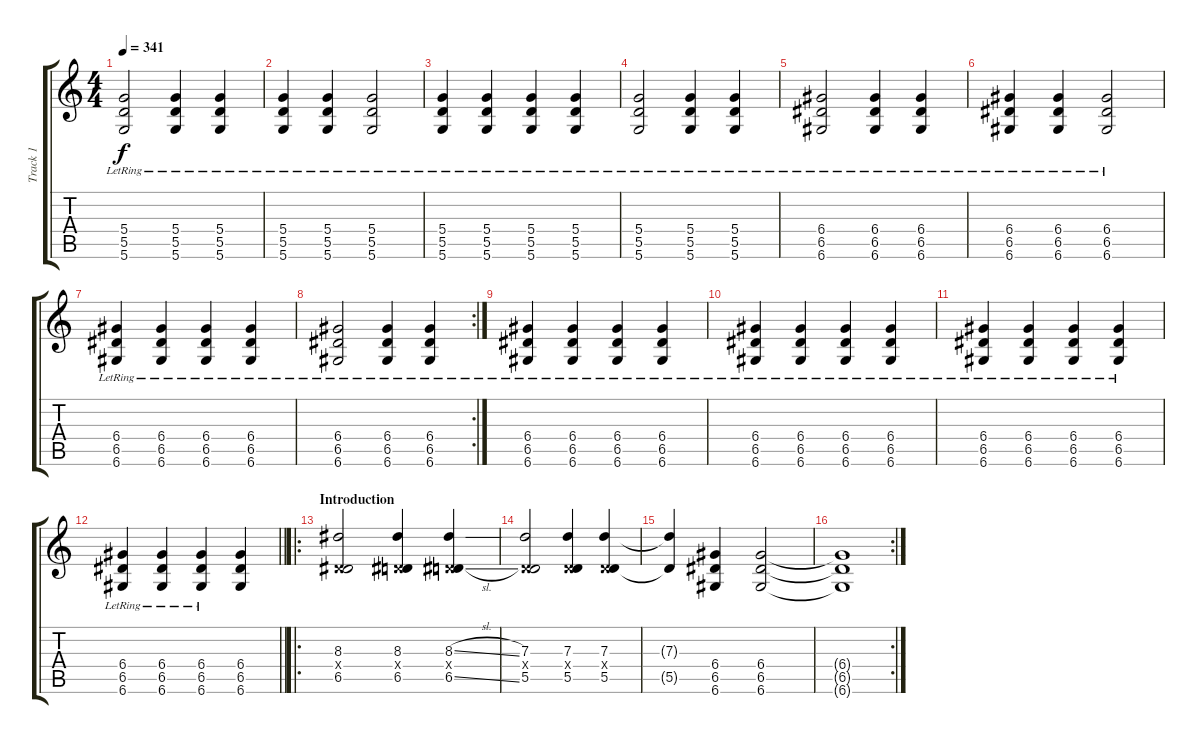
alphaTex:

\track ("Track 1" "Track 1") {instrument overdrivenguitar}
\staff {score tabs}
\tuning (E4 B3 G3 D3 A2 D2) {hide}
\ts (4 4)
\tempo 341
\clef g2
\ks c
(5.4{lr} 5.5{lr} 5.6{lr}).2{dy f} (5.4{lr} 5.5{lr} 5.6{lr}).4 (5.4{lr} 5.5{lr} 5.6{lr}).4 |
(5.4{lr} 5.5{lr} 5.6{lr}).4 (5.4{lr} 5.5{lr} 5.6{lr}).4 (5.4{lr} 5.5{lr} 5.6{lr}).2 |
(5.4{lr} 5.5{lr} 5.6{lr}).4 (5.4{lr} 5.5{lr} 5.6{lr}).4 (5.4{lr} 5.5{lr} 5.6{lr}).4 (5.4{lr} 5.5{lr} 5.6{lr}).4 |
(5.4{lr} 5.5{lr} 5.6{lr}).2 (5.4{lr} 5.5{lr} 5.6{lr}).4 (5.4{lr} 5.5{lr} 5.6{lr}).4 |
(6.4{lr} 6.5{lr} 6.6{lr}).2 (6.4{lr} 6.5{lr} 6.6{lr}).4 (6.4{lr} 6.5{lr} 6.6{lr}).4 |
(6.4{lr} 6.5{lr} 6.6{lr}).4 (6.4{lr} 6.5{lr} 6.6{lr}).4 (6.4{lr} 6.5{lr} 6.6{lr}).2 |
(6.4{lr} 6.5{lr} 6.6{lr}).4 (6.4{lr} 6.5{lr} 6.6{lr}).4 (6.4{lr} 6.5{lr} 6.6{lr}).4 (6.4{lr} 6.5{lr} 6.6{lr}).4 |
\rc 2
(6.4{lr} 6.5{lr} 6.6{lr}).2 (6.4{lr} 6.5{lr} 6.6{lr}).4 (6.4{lr} 6.5{lr} 6.6{lr}).4 |
(6.4{lr} 6.5{lr} 6.6{lr}).4 (6.4{lr} 6.5{lr} 6.6{lr}).4 (6.4{lr} 6.5{lr} 6.6{lr}).4 (6.4{lr} 6.5{lr} 6.6{lr}).4 |
(6.4{lr} 6.5{lr} 6.6{lr}).4 (6.4{lr} 6.5{lr} 6.6{lr}).4 (6.4{lr} 6.5{lr} 6.6{lr}).4 (6.4{lr} 6.5{lr} 6.6{lr}).4 |
(6.4{lr} 6.5{lr} 6.6{lr}).4 (6.4{lr} 6.5{lr} 6.6{lr}).4 (6.4{lr} 6.5{lr} 6.6{lr}).4 (6.4{lr} 6.5{lr} 6.6{lr}).4 |
\barLineRight lightlight
(6.4{lr} 6.5{lr} 6.6{lr}).4 (6.4{lr} 6.5{lr} 6.6{lr}).4 (6.4{lr} 6.5{lr} 6.6{lr}).4 (6.4 6.5 6.6).4 |
\ro
\section ("" "Introduction")
(8.3 0.4{x} 6.5).2 (8.3 0.4{x} 6.5).4 (8.3{sl} 0.4{x} 6.5{sl}).4 |
(7.3 0.4{x} 5.5).2 (7.3 0.4{x} 5.5).4 (7.3 0.4{x} 5.5).4 |
(7.3{t} 5.5{t}).4 (6.4 6.5 6.6).4 (6.4 6.5 6.6).2 |
\rc 2
(6.4{t} 6.5{t} 6.6{t}).1
